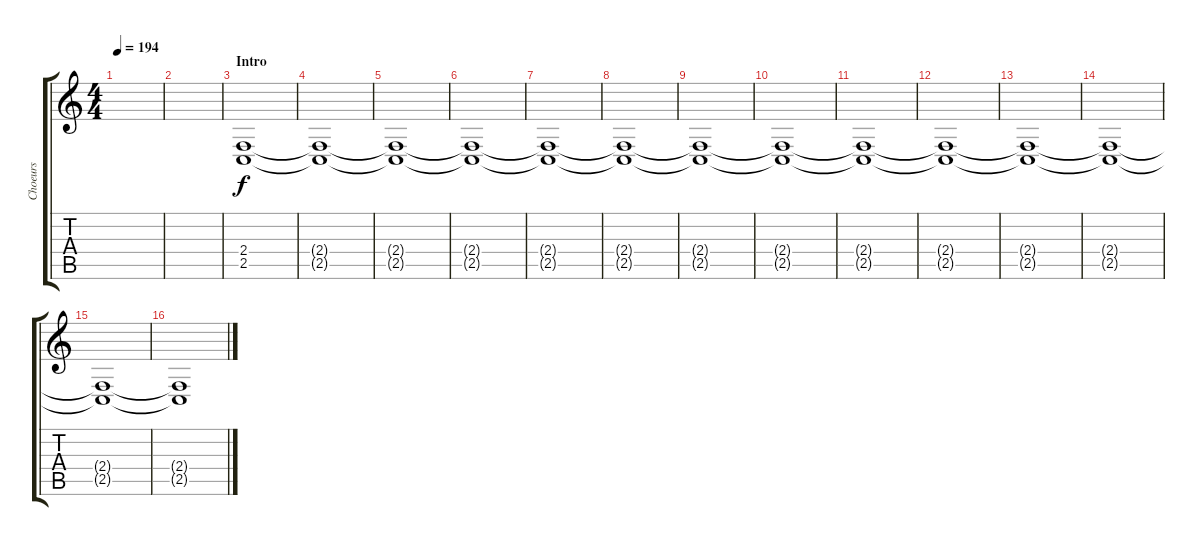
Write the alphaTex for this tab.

\track ("Choeurs" "Choeurs") {instrument choiraahs}
\staff {score tabs}
\tuning (F4 C4 Ab3 Eb3 Bb2 F2) {hide}
\ts (4 4)
\tempo 194
\clef g2
\ks c
|
|
\section ("" "Intro")
(2.4 2.5).1 |
(2.4{t} 2.5{t}).1 |
(2.4{t} 2.5{t}).1 |
(2.4{t} 2.5{t}).1 |
(2.4{t} 2.5{t}).1 |
(2.4{t} 2.5{t}).1 |
(2.4{t} 2.5{t}).1 |
(2.4{t} 2.5{t}).1 |
(2.4{t} 2.5{t}).1 |
(2.4{t} 2.5{t}).1 |
(2.4{t} 2.5{t}).1 |
(2.4{t} 2.5{t}).1 |
(2.4{t} 2.5{t}).1 |
(2.4{t} 2.5{t}).1
